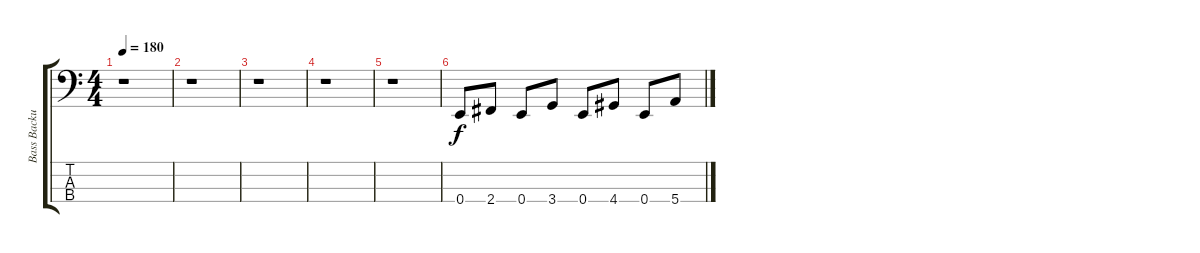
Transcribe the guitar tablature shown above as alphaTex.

\track ("Bass Backup" "Bass Backu") {instrument electricbasspick}
\staff {score tabs}
\tuning (G2 D2 A1 E1) {hide}
\ts (4 4)
\tempo 180
\clef f4
\ks c
r.1{dy f} |
r.1 |
r.1 |
r.1 |
r.1 |
0.4.8{instrument cello} 2.4.8 0.4.8 3.4.8 0.4.8 4.4.8 0.4.8 5.4.8
